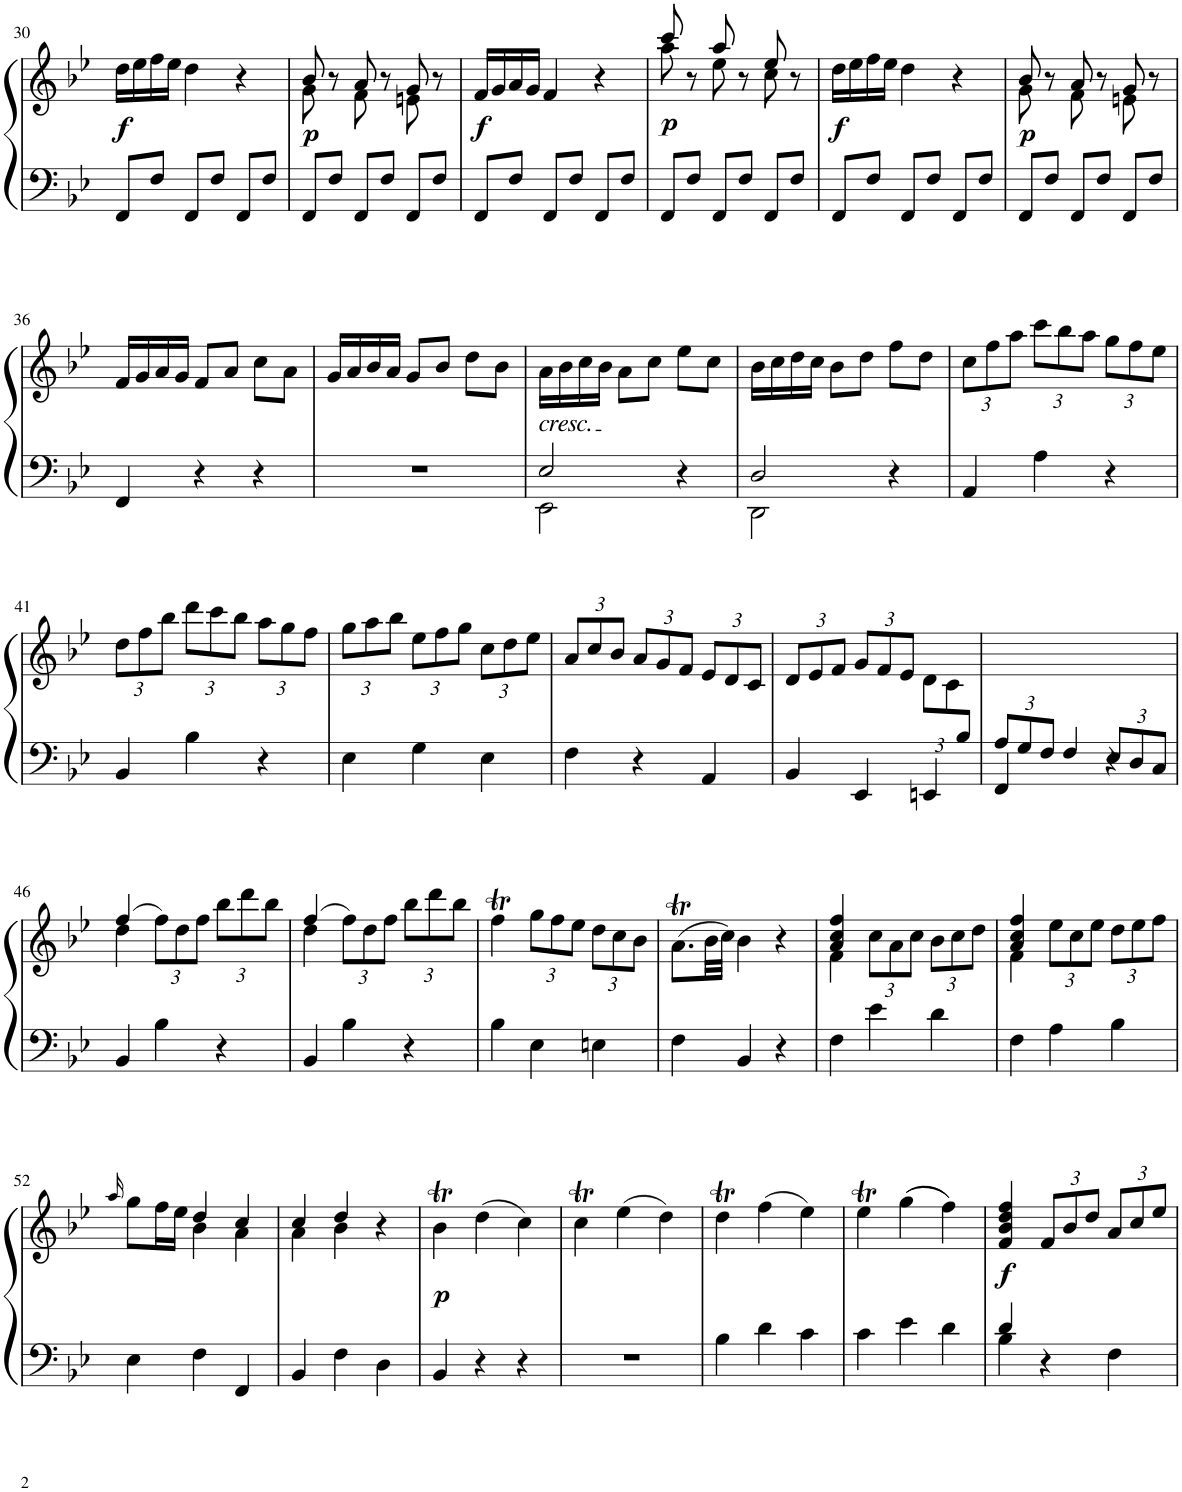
**kern	**kern	**dynam
*part1	*part1	*part1
*staff2	*staff1	*staff1/2
*I"Piano	*	*
*I'Pno.	*	*
!!LO:PB:g=z
*clefF4	*clefG2	*
*k[b-e-]	*k[b-e-]	*
*M3/4	*M3/4	*
=30	=30	=30
!	!	!LO:DY:b
8FF/L	16dd\LL	f
.	16ee-\	.
8F/J	16ff\	.
.	16ee-\JJ	.
8FF/L	4dd\	.
8F/J	.	.
8FF/L	4r	.
8F/J	.	.
=31	=31	=31
*	*^	*
!	!	!	!LO:DY:b
8FF/L	8b-/	8g\	p
8F/J	8r	8ryy	.
8FF/L	8a/	8f\	.
8F/J	8r	8ryy	.
8FF/L	8g/	8en\	.
8F/J	8r	8ryy	.
=32	=32	=32	=32
!	!	!	!LO:DY:b
*	*v	*v	*
8FF/L	16f/LL	f
.	16g/	.
8F/J	16a/	.
.	16g/JJ	.
8FF/L	4f/	.
8F/J	.	.
8FF/L	4r	.
8F/J	.	.
=33	=33	=33
*	*^	*
!	!	!	!LO:DY:b
8FF/L	8ccc/	8aa\	p
8F/J	8r	8ryy	.
8FF/L	8aa/	8ee-\	.
8F/J	8r	8ryy	.
8FF/L	8ee-/	8cc\	.
8F/J	8r	8ryy	.
=34	=34	=34	=34
!	!	!	!LO:DY:b
*	*v	*v	*
8FF/L	16dd\LL	f
.	16ee-\	.
8F/J	16ff\	.
.	16ee-\JJ	.
8FF/L	4dd\	.
8F/J	.	.
8FF/L	4r	.
8F/J	.	.
=35	=35	=35
*	*^	*
!	!	!	!LO:DY:b
8FF/L	8b-/	8g\	p
8F/J	8r	8ryy	.
8FF/L	8a/	8f\	.
8F/J	8r	8ryy	.
8FF/L	8g/	8en\	.
8F/J	8r	8ryy	.
*	*v	*v	*
!!LO:LB:g=z
=36	=36	=36
4FF/	16f/LL	.
.	16g/	.
.	16a/	.
.	16g/JJ	.
4r	8f/L	.
.	8a/J	.
4r	8cc\L	.
.	8a\J	.
=37	=37	=37
2.r	16g/LL	.
.	16a/	.
.	16b-/	.
.	16a/JJ	.
.	8g/L	.
.	8b-/J	.
.	8dd\L	.
.	8b-\J	.
=38	=38	=38
*^	*	*
!	!	!LO:TX:b:i:t=cresc.	!
2E-/	2EE-\	16a\LL	.
.	.	16b-\	.
.	.	16cc\	.
.	.	16b-\JJ	.
.	.	8a\L	.
.	.	8cc\J	.
4r	4ryy	8ee-\L	.
.	.	8cc\J	.
=39	=39	=39	=39
2D/	2DD\	16b-\LL	.
.	.	16cc\	.
.	.	16dd\	.
.	.	16cc\JJ	.
.	.	8b-\L	.
.	.	8dd\J	.
4r	4ryy	8ff\L	.
.	.	8dd\J	.
*v	*v	*	*
=40	=40	=40
*	*Xbrackettup	*
4AA/	12cc\L	.
.	12ff\	.
.	12aa\J	.
4A\	12ccc\L	.
.	12bb-\	.
.	12aa\J	.
4r	12gg\L	.
.	12ff\	.
.	12ee-\J	.
!!LO:LB:g=z
=41	=41	=41
4BB-/	12dd\L	.
.	12ff\	.
.	12bb-\J	.
4B-\	12ddd\L	.
.	12ccc\	.
.	12bb-\J	.
4r	12aa\L	.
.	12gg\	.
.	12ff\J	.
=42	=42	=42
4E-\	12gg\L	.
.	12aa\	.
.	12bb-\J	.
4G\	12ee-\L	.
.	12ff\	.
.	12gg\J	.
4E-\	12cc\L	.
.	12dd\	.
.	12ee-\J	.
=43	=43	=43
4F\	12a/L	.
.	12cc/	.
.	12b-/J	.
4r	12a/L	.
.	12g/	.
.	12f/J	.
4AA/	12e-/L	.
.	12d/	.
.	12c/J	.
=44	=44	=44
*^	*	*
3%2ryy	4BB-/	12d/L	.
.	.	12e-/	.
.	.	12f/J	.
.	4EE-/	12g/L	.
.	.	12f/	.
.	.	12e-/J	.
.	4EEn/	12d\L	.
.	.	12c\	.
12B-/J	.	12ryy	.
=45	=45	=45	=45
*Xbrackettup	*	*	*
12A/L	4FF/	4ryy	.
12G/	.	.	.
12F/J	.	.	.
4ryy	4F/	4ryy	.
12E-/L	4r	4ryy	.
12D/	.	.	.
12C/J	.	.	.
*v	*v	*	*
!!LO:LB:g=z
=46	=46	=46
*	*^	*
4BB-/	(4ff/	4dd\	.
4B-\	12ff\L)	2ryy	.
.	12dd\	.	.
.	12ff\J	.	.
4r	12bb-\L	.	.
.	12ddd\	.	.
.	12bb-\J	.	.
=47	=47	=47	=47
4BB-/	(4ff/	4dd\	.
4B-\	12ff\L)	2ryy	.
.	12dd\	.	.
.	12ff\J	.	.
4r	12bb-\L	.	.
.	12ddd\	.	.
.	12bb-\J	.	.
*	*v	*v	*
=48	=48	=48
4B-\	4ffT\	.
4E-\	12gg\L	.
.	12ff\	.
.	12ee-\J	.
4En\	12dd\L	.
.	12cc\	.
.	12b-\J	.
=49	=49	=49
4F\	(8.at\L	.
.	32b-\LL	.
.	32cc\JJJ)	.
4BB-/	4b-\	.
4r	4r	.
=50	=50	=50
*	*^	*
4F\	4a/ 4cc/ 4ff/	4f\	.
4e-\	12cc\L	2ryy	.
.	12a\	.	.
.	12cc\J	.	.
4d\	12b-\L	.	.
.	12cc\	.	.
.	12dd\J	.	.
=51	=51	=51	=51
4F\	4a/ 4cc/ 4ff/	4f\	.
4A\	12ee-\L	2ryy	.
.	12cc\	.	.
.	12ee-\J	.	.
4B-\	12dd\L	.	.
.	12ee-\	.	.
.	12ff\J	.	.
!!LO:LB:g=z	!!
=52	=52	=52	=52
.	16qaa/	.	.
4E-\	8gg\L	4ryy	.
.	16ff\L	.	.
.	16ee-\JJ	.	.
4F\	4dd/	4b-\	.
4FF/	4cc/	4a\	.
=53	=53	=53	=53
4BB-/	4cc/	4a\	.
4F\	4dd/	4b-\	.
4D\	4r	4ryy	.
=54	=54	=54	=54
!	!	!	!LO:DY:b
*	*v	*v	*
4BB-/	4b-T\	p
4r	(4dd\	.
4r	4cc\)	.
=55	=55	=55
2.r	4ccT\	.
.	(4ee-\	.
.	4dd\)	.
=56	=56	=56
4B-\	4ddt\	.
4d\	(4ff\	.
4c\	4ee-\)	.
=57	=57	=57
4c\	4ee-T\	.
4e-\	((4gg\	.
4d\	4ff\))	.
=58	=58	=58
*^	*	*
!	!	!	!LO:DY:b
4d/	4B-\	4f/ 4b-/ 4dd/ 4ff/	f
4r	2ryy	12f/L	.
.	.	12b-/	.
.	.	12dd/J	.
4F\	.	12a/L	.
.	.	12cc/	.
.	.	12ee-/J	.
*v	*v	*	*
=	=	=
*-	*-	*-
